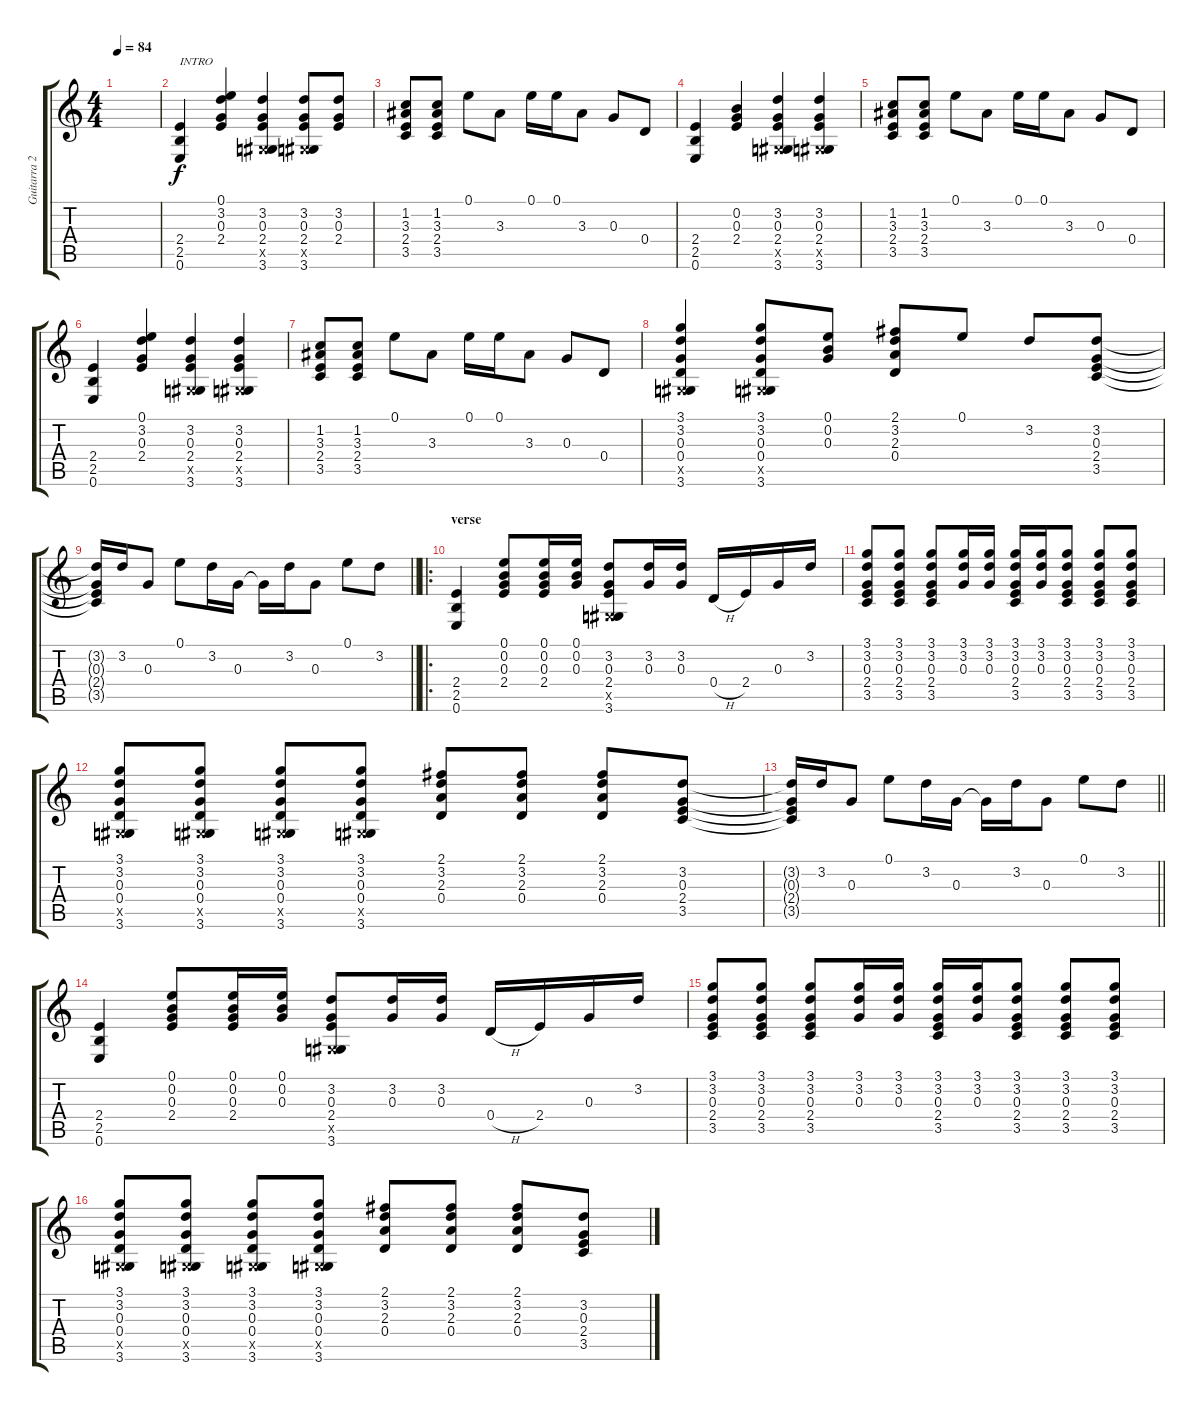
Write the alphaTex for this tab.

\track ("Guitarra 2" "Guitarra 2") {instrument distortionguitar}
\staff {score tabs}
\tuning (E4 B3 G3 D3 A2 E2) {hide}
\ts (4 4)
\tempo 84
\clef g2
\ks c
|
(2.4 2.5 0.6).4{txt "INTRO"} (0.1 3.2 0.3 2.4).4 (3.2 0.3 2.4 -1.5{x} 3.6).4 (3.2 0.3 2.4 -1.5{x} 3.6).8 (3.2 0.3 2.4).8 |
(1.2 3.3 2.4 3.5).8 (1.2 3.3 2.4 3.5).8 0.1.8 3.3.8 0.1.16 0.1.16 3.3.8 0.3.8 0.4.8 |
(2.4 2.5 0.6).4 (0.2 0.3 2.4).4 (3.2 0.3 2.4 -1.5{x} 3.6).4 (3.2 0.3 2.4 -1.5{x} 3.6).4 |
(1.2 3.3 2.4 3.5).8 (1.2 3.3 2.4 3.5).8 0.1.8 3.3.8 0.1.16 0.1.16 3.3.8 0.3.8 0.4.8 |
(2.4 2.5 0.6).4 (0.1 3.2 0.3 2.4).4 (3.2 0.3 2.4 -1.5{x} 3.6).4 (3.2 0.3 2.4 -1.5{x} 3.6).4 |
(1.2 3.3 2.4 3.5).8 (1.2 3.3 2.4 3.5).8 0.1.8 3.3.8 0.1.16 0.1.16 3.3.8 0.3.8 0.4.8 |
(3.1 3.2 0.3 0.4 -1.5{x} 3.6).4 (3.1 3.2 0.3 0.4 -1.5{x} 3.6).8 (0.1 0.2 0.3).8 (2.1 3.2 2.3 0.4).8 0.1.8 3.2.8 (3.2 0.3 2.4 3.5).8 |
\barLineRight lightlight
(3.2{t} 0.3{t} 2.4{t} 3.5{t}).16 3.2.16 0.3.8 0.1.8 3.2.16 0.3.16 0.3{t}.16 3.2.16 0.3.8 0.1.8 3.2.8 |
\ro
\section ("" "verse")
(2.4 2.5 0.6).4 (0.1 0.2 0.3 2.4).8 (0.1 0.2 0.3 2.4).16 (0.1 0.2 0.3).16 (3.2 0.3 2.4 -1.5{x} 3.6).8 (3.2 0.3).16 (3.2 0.3).16 0.4{h}.16 2.4.16 0.3.16 3.2.16 |
(3.1 3.2 0.3 2.4 3.5).8 (3.1 3.2 0.3 2.4 3.5).8 (3.1 3.2 0.3 2.4 3.5).8 (3.1 3.2 0.3).16 (3.1 3.2 0.3).16 (3.1 3.2 0.3 2.4 3.5).16 (3.1 3.2 0.3).16 (3.1 3.2 0.3 2.4 3.5).8 (3.1 3.2 0.3 2.4 3.5).8 (3.1 3.2 0.3 2.4 3.5).8 |
(3.1 3.2 0.3 0.4 -1.5{x} 3.6).8 (3.1 3.2 0.3 0.4 -1.5{x} 3.6).8 (3.1 3.2 0.3 0.4 -1.5{x} 3.6).8 (3.1 3.2 0.3 0.4 -1.5{x} 3.6).8 (2.1 3.2 2.3 0.4).8 (2.1 3.2 2.3 0.4).8 (2.1 3.2 2.3 0.4).8 (3.2 0.3 2.4 3.5).8 |
\barLineRight lightlight
(3.2{t} 0.3{t} 2.4{t} 3.5{t}).16 3.2.16 0.3.8 0.1.8 3.2.16 0.3.16 0.3{t}.16 3.2.16 0.3.8 0.1.8 3.2.8 |
(2.4 2.5 0.6).4 (0.1 0.2 0.3 2.4).8 (0.1 0.2 0.3 2.4).16 (0.1 0.2 0.3).16 (3.2 0.3 2.4 -1.5{x} 3.6).8 (3.2 0.3).16 (3.2 0.3).16 0.4{h}.16 2.4.16 0.3.16 3.2.16 |
(3.1 3.2 0.3 2.4 3.5).8 (3.1 3.2 0.3 2.4 3.5).8 (3.1 3.2 0.3 2.4 3.5).8 (3.1 3.2 0.3).16 (3.1 3.2 0.3).16 (3.1 3.2 0.3 2.4 3.5).16 (3.1 3.2 0.3).16 (3.1 3.2 0.3 2.4 3.5).8 (3.1 3.2 0.3 2.4 3.5).8 (3.1 3.2 0.3 2.4 3.5).8 |
(3.1 3.2 0.3 0.4 -1.5{x} 3.6).8 (3.1 3.2 0.3 0.4 -1.5{x} 3.6).8 (3.1 3.2 0.3 0.4 -1.5{x} 3.6).8 (3.1 3.2 0.3 0.4 -1.5{x} 3.6).8 (2.1 3.2 2.3 0.4).8 (2.1 3.2 2.3 0.4).8 (2.1 3.2 2.3 0.4).8 (3.2 0.3 2.4 3.5).8
